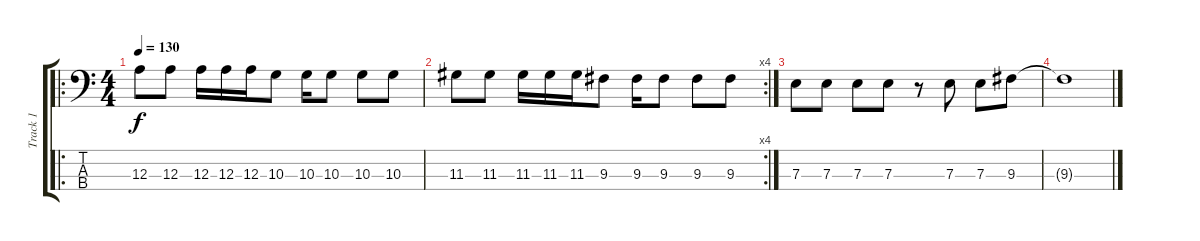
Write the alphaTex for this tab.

\track ("Track 1" "Track 1") {instrument electricbassfinger}
\staff {score tabs}
\tuning (G2 D2 A1 E1) {hide}
\ro
\ts (4 4)
\tempo 130
\clef f4
\ks c
12.3.8{dy f} 12.3.8 12.3.16 12.3.16 12.3.16 10.3.8 10.3.16 10.3.8 10.3.8 10.3.8 |
\rc 4
11.3.8 11.3.8 11.3.16 11.3.16 11.3.16 9.3.8 9.3.16 9.3.8 9.3.8 9.3.8 |
7.3.8 7.3.8 7.3.8 7.3.8 r.8 7.3.8 7.3.8 9.3.8 |
9.3{t}.1
